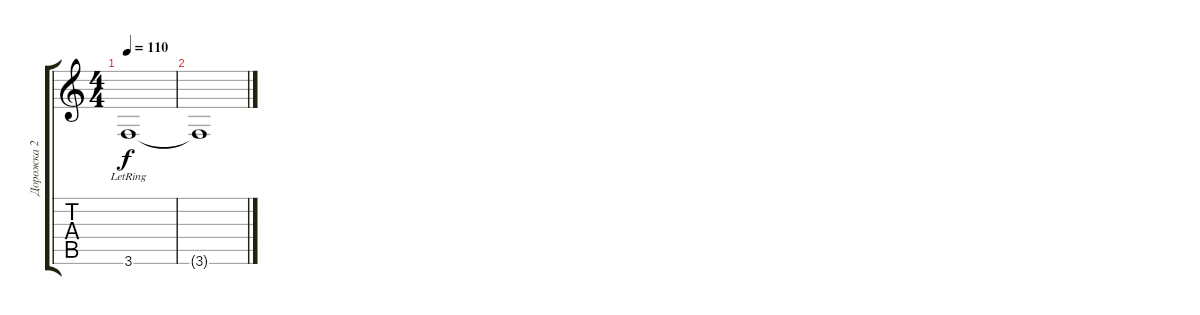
\track ("Дорожка 2" "Дорожка 2") {instrument distortionguitar}
\staff {score tabs}
\tuning (D4 A3 F3 C3 G2 D2) {hide}
\ts (4 4)
\tempo 110
\clef g2
\ks c
3.6{lr}.1{dy f} |
3.6{t}.1
